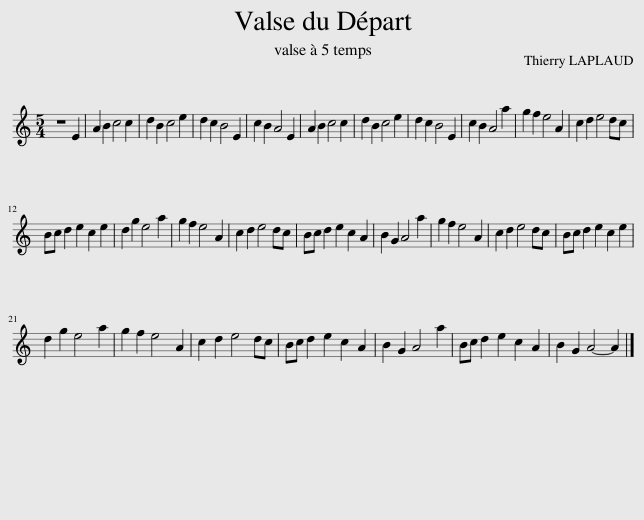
X:1
L:1/8
M:5/4
I:linebreak $
K:C
V:1 treble
V:1
 z8 E2 | A2 B2 c4 c2 | d2 B2 c4 e2 | d2 c2 B4 E2 | c2 B2 A4 E2 | %5
 A2 B2 c4 c2 | d2 B2 c4 e2 | d2 c2 B4 E2 | c2 B2 A4 a2 | g2 f2 e4 A2 | %10
 c2 d2 e4 dc |$ Bc d2 e2 c2 e2 | d2 g2 e4 a2 | g2 f2 e4 A2 | c2 d2 e4 dc | %15
 Bc d2 e2 c2 A2 | B2 G2 A4 a2 | g2 f2 e4 A2 | c2 d2 e4 dc | Bc d2 e2 c2 e2 |$ %20
 d2 g2 e4 a2 | g2 f2 e4 A2 | c2 d2 e4 dc | Bc d2 e2 c2 A2 | B2 G2 A4 a2 | %25
 Bc d2 e2 c2 A2 | B2 G2 A4- A2 |] %27
